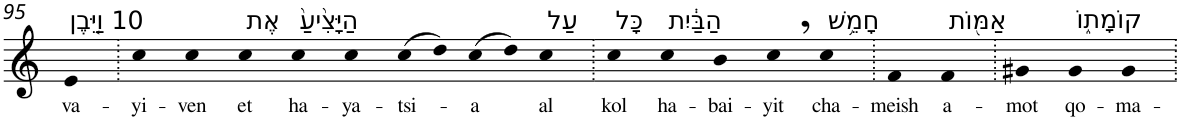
**kern	**text
*part1	*part1
*staff1	*staff1
*I"Piano	*
*I'Pno	*
!!LO:PB:g=z
*clefG2	*
*k[]	*
=95	=95
!LO:TX:a:t=10 וַיִּ֤בֶן	!
!	!LO:LY:b
4e	va-
=96.	=96.
!	!LO:LY:b
4cc	-yi-
!	!LO:LY:b
4cc	-ven
!LO:TX:a:t=אֶת	!
!	!LO:LY:b
4cc	et
!LO:TX:a:t=הַיָּצִ֙יעַ֙	!
!	!LO:LY:b
4cc	ha-
!	!LO:LY:b
4cc	-ya-
!	!LO:LY:b
(>8cc	-tsi-
8dd)	.
!	!LO:LY:b
(>8cc	-a
8dd)	.
!LO:TX:a:t=עַל	!
!	!LO:LY:b
4cc	al
=97.	=97.
!LO:TX:a:t=כָּל	!
!	!LO:LY:b
4cc	kol
!LO:TX:a:t=הַבַּ֔יִת	!
!	!LO:LY:b
4cc	ha-
!	!LO:LY:b
4b	-bai-
!	!LO:LY:b
4cc,	-yit
!LO:TX:a:t=חָמֵ֥שׁ	!
!	!LO:LY:b
4cc	cha-
=98.	=98.
!	!LO:LY:b
4f	-meish
!LO:TX:a:t=אַמּ֖וֹת	!
!	!LO:LY:b
4f	a-
=99.	=99.
!	!LO:LY:b
4g#X	-mot
!LO:TX:a:t=קוֹמָת֑וֹ	!
!	!LO:LY:b
4g#	qo-
!	!LO:LY:b
4g#	-ma-
=.	=.
*-	*-
